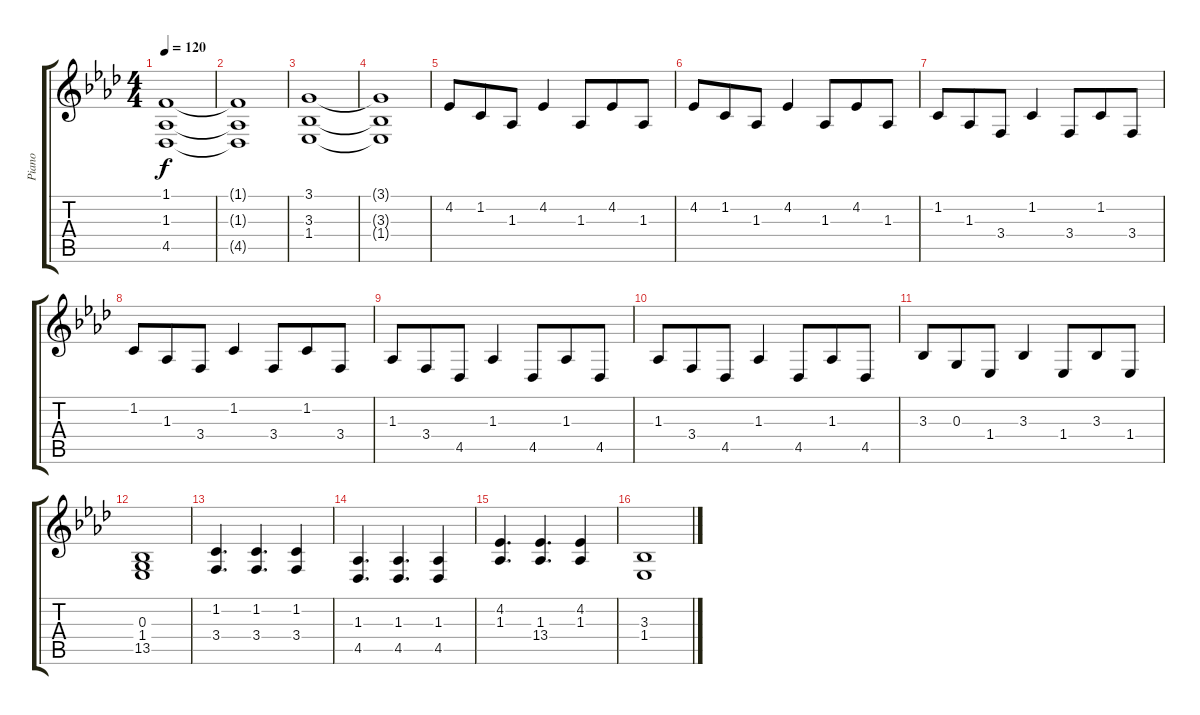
\track ("Piano" "Piano") {instrument acousticgrandpiano}
\staff {score tabs}
\tuning (E4 B3 G3 D3 A2 E2) {hide}
\ts (4 4)
\tempo 120
\clef g2
\ks ab
(1.1 1.3 4.5).1{dy f} |
(1.1{t} 1.3{t} 4.5{t}).1 |
(3.1 3.3 1.4).1 |
(3.1{t} 3.3{t} 1.4{t}).1 |
4.2.8 1.2.8{beam merge} 1.3.8 4.2.4 1.3.8{beam merge} 4.2.8 1.3.8 |
4.2.8 1.2.8{beam merge} 1.3.8 4.2.4 1.3.8{beam merge} 4.2.8 1.3.8 |
1.2.8 1.3.8{beam merge} 3.4.8 1.2.4 3.4.8{beam merge} 1.2.8 3.4.8 |
1.2.8 1.3.8{beam merge} 3.4.8 1.2.4 3.4.8{beam merge} 1.2.8 3.4.8 |
1.3.8 3.4.8{beam merge} 4.5.8 1.3.4 4.5.8{beam merge} 1.3.8 4.5.8 |
1.3.8 3.4.8{beam merge} 4.5.8 1.3.4 4.5.8{beam merge} 1.3.8 4.5.8 |
3.3.8 0.3.8{beam merge} 1.4.8 3.3.4 1.4.8{beam merge} 3.3.8 1.4.8 |
(0.3 1.4 13.5).1 |
(1.2 3.4).4{d} (1.2 3.4).4{d} (1.2 3.4).4 |
(1.3 4.5).4{d} (1.3 4.5).4{d} (1.3 4.5).4 |
(4.2 1.3).4{d} (1.3 13.4).4{d} (4.2 1.3).4 |
(3.3 1.4).1
